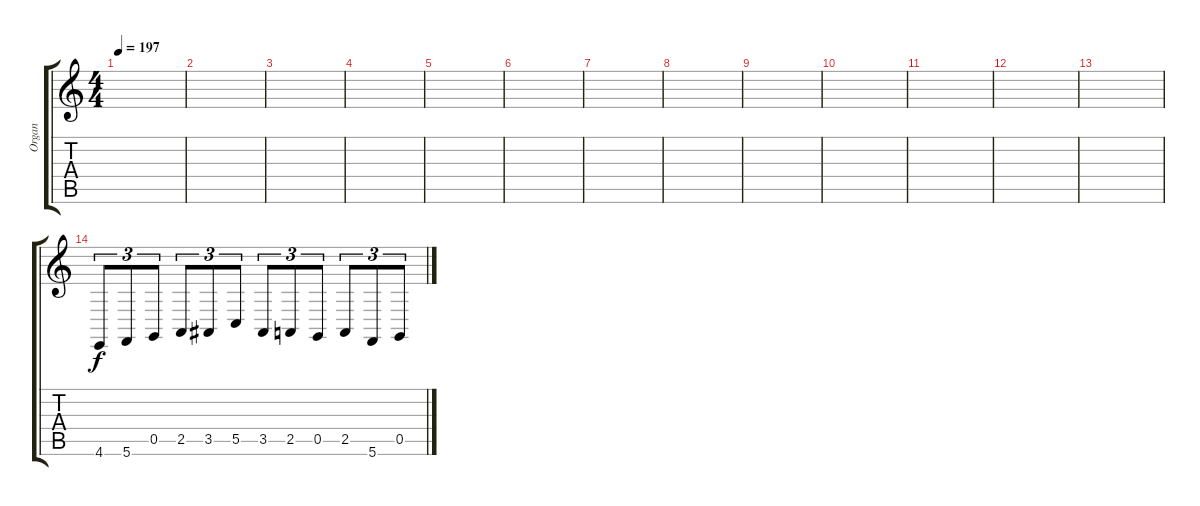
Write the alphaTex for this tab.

\track ("Organ" "Organ") {instrument lead1square}
\staff {score tabs}
\tuning (D4 A3 F3 C3 G2 C2) {hide}
\ts (4 4)
\tempo 197
\clef g2
\ks c
|
|
|
|
|
|
|
|
|
|
|
|
|
4.6.8{tu (3 2)} 5.6.8{tu (3 2)} 0.5.8{tu (3 2)} 2.5.8{tu (3 2)} 3.5.8{tu (3 2)} 5.5.8{tu (3 2)} 3.5.8{tu (3 2)} 2.5.8{tu (3 2)} 0.5.8{tu (3 2)} 2.5.8{tu (3 2)} 5.6.8{tu (3 2)} 0.5.8{tu (3 2)}
